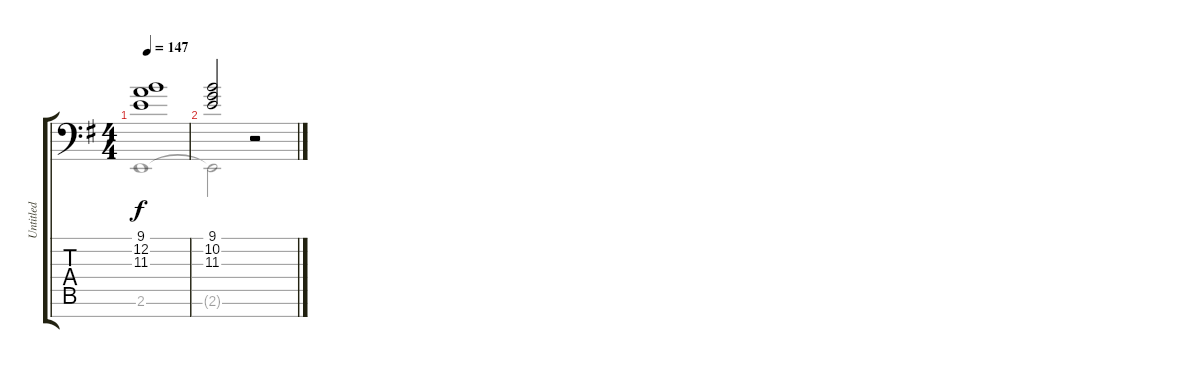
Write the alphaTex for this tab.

\track ("Untitled" "Untitled") {instrument lead2sawtooth}
\staff {score tabs}
\tuning (D4 A3 F3 C3 G2 D2 A1) {hide}
\voice
\ts (4 4)
\tempo 147
\clef f4
\ks g
(9.1 12.2 11.3).1{dy f} |
(9.1 10.2 11.3).2 r.2
\voice
\clef f4
\ottava regular
\simile none
\ks g
2.6.1{dy f} |
2.6{t}.2 r.2
